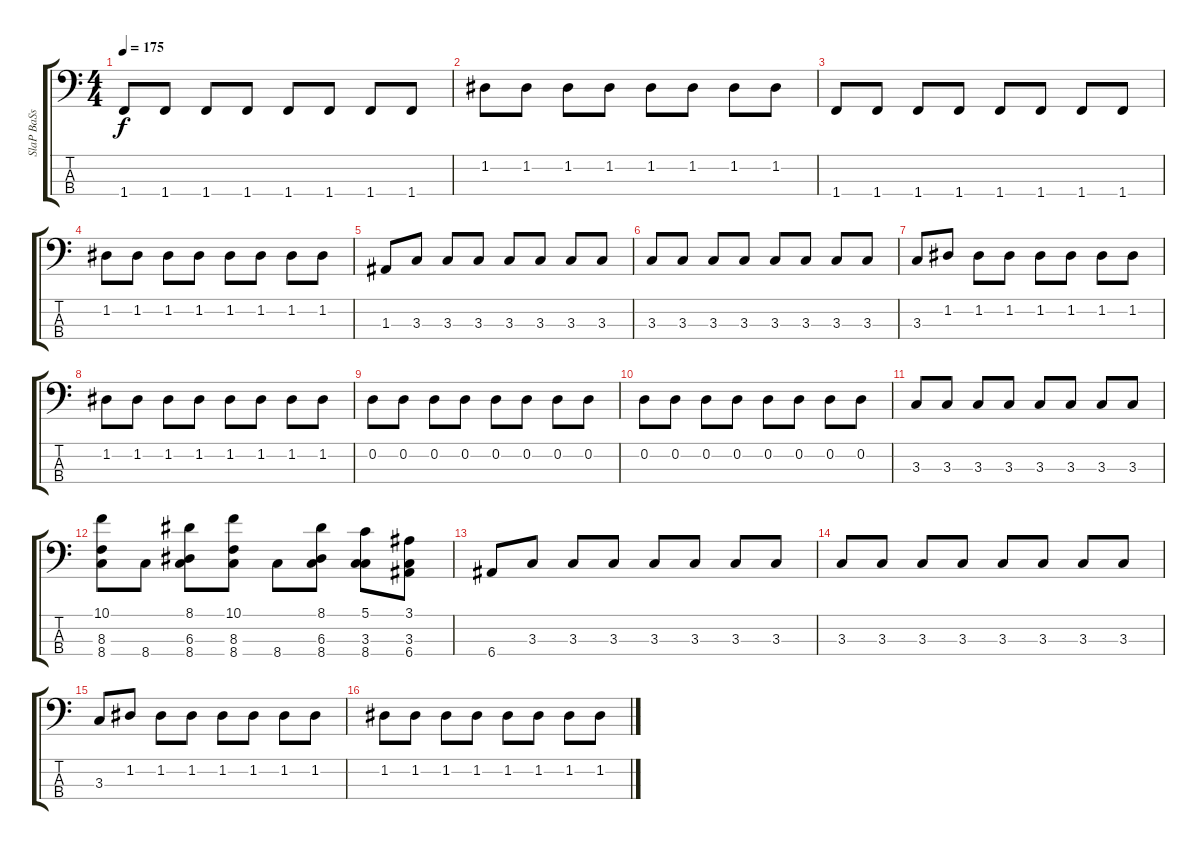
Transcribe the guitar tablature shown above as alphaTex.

\track ("SlaP BaSs" "SlaP BaSs") {instrument slapbass2}
\staff {score tabs}
\tuning (G2 D2 A1 E1) {hide}
\ts (4 4)
\tempo 175
\clef f4
\ks c
1.4.8{dy f} 1.4.8 1.4.8 1.4.8 1.4.8 1.4.8 1.4.8 1.4.8 |
1.2.8 1.2.8 1.2.8 1.2.8 1.2.8 1.2.8 1.2.8 1.2.8 |
1.4.8 1.4.8 1.4.8 1.4.8 1.4.8 1.4.8 1.4.8 1.4.8 |
1.2.8 1.2.8 1.2.8 1.2.8 1.2.8 1.2.8 1.2.8 1.2.8 |
1.3.8 3.3.8 3.3.8 3.3.8 3.3.8 3.3.8 3.3.8 3.3.8 |
3.3.8 3.3.8 3.3.8 3.3.8 3.3.8 3.3.8 3.3.8 3.3.8 |
3.3.8 1.2.8 1.2.8 1.2.8 1.2.8 1.2.8 1.2.8 1.2.8 |
1.2.8 1.2.8 1.2.8 1.2.8 1.2.8 1.2.8 1.2.8 1.2.8 |
0.2.8 0.2.8 0.2.8 0.2.8 0.2.8 0.2.8 0.2.8 0.2.8 |
0.2.8 0.2.8 0.2.8 0.2.8 0.2.8 0.2.8 0.2.8 0.2.8 |
3.3.8 3.3.8 3.3.8 3.3.8 3.3.8 3.3.8 3.3.8 3.3.8 |
(10.1 8.3 8.4).8 8.4.8 (8.1 6.3 8.4).8 (10.1 8.3 8.4).8 8.4.8 (8.1 6.3 8.4).8 (5.1 3.3 8.4).8 (3.1 3.3 6.4).8 |
6.4.8 3.3.8 3.3.8 3.3.8 3.3.8 3.3.8 3.3.8 3.3.8 |
3.3.8 3.3.8 3.3.8 3.3.8 3.3.8 3.3.8 3.3.8 3.3.8 |
3.3.8 1.2.8 1.2.8 1.2.8 1.2.8 1.2.8 1.2.8 1.2.8 |
1.2.8 1.2.8 1.2.8 1.2.8 1.2.8 1.2.8 1.2.8 1.2.8
